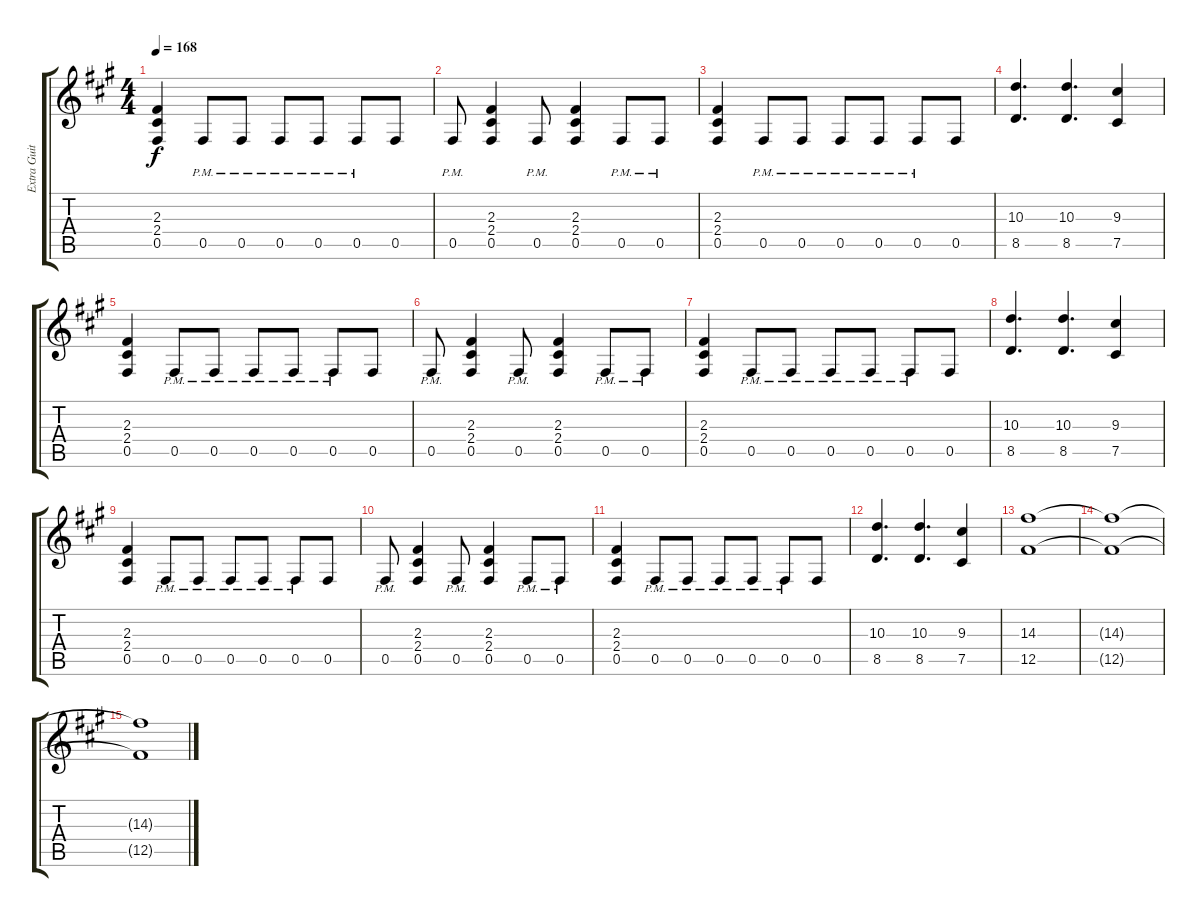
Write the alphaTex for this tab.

\track ("Extra Guitar (Right)" "Extra Guit") {instrument distortionguitar}
\staff {score tabs}
\tuning (Db4 Ab3 E3 B2 Gb2 B1) {hide}
\ts (4 4)
\tempo 168
\clef g2
\ks f#minor
(2.3 2.4 0.5).4{dy f} 0.5{pm}.8 0.5{pm}.8 0.5{pm}.8 0.5{pm}.8 0.5{pm}.8 0.5.8 |
0.5{pm}.8 (2.3 2.4 0.5).4 0.5{pm}.8 (2.3 2.4 0.5).4 0.5{pm}.8 0.5{pm}.8 |
(2.3 2.4 0.5).4 0.5{pm}.8 0.5{pm}.8 0.5{pm}.8 0.5{pm}.8 0.5{pm}.8 0.5.8 |
(10.3 8.5).4{d} (10.3 8.5).4{d} (9.3 7.5).4 |
(2.3 2.4 0.5).4 0.5{pm}.8 0.5{pm}.8 0.5{pm}.8 0.5{pm}.8 0.5{pm}.8 0.5.8 |
0.5{pm}.8 (2.3 2.4 0.5).4 0.5{pm}.8 (2.3 2.4 0.5).4 0.5{pm}.8 0.5{pm}.8 |
(2.3 2.4 0.5).4 0.5{pm}.8 0.5{pm}.8 0.5{pm}.8 0.5{pm}.8 0.5{pm}.8 0.5.8 |
(10.3 8.5).4{d} (10.3 8.5).4{d} (9.3 7.5).4 |
(2.3 2.4 0.5).4 0.5{pm}.8 0.5{pm}.8 0.5{pm}.8 0.5{pm}.8 0.5{pm}.8 0.5.8 |
0.5{pm}.8 (2.3 2.4 0.5).4 0.5{pm}.8 (2.3 2.4 0.5).4 0.5{pm}.8 0.5{pm}.8 |
(2.3 2.4 0.5).4 0.5{pm}.8 0.5{pm}.8 0.5{pm}.8 0.5{pm}.8 0.5{pm}.8 0.5.8 |
(10.3 8.5).4{d} (10.3 8.5).4{d} (9.3 7.5).4 |
(14.3 12.5).1{volume 0} |
(14.3{t} 12.5{t}).1 |
(14.3{t} 12.5{t}).1
